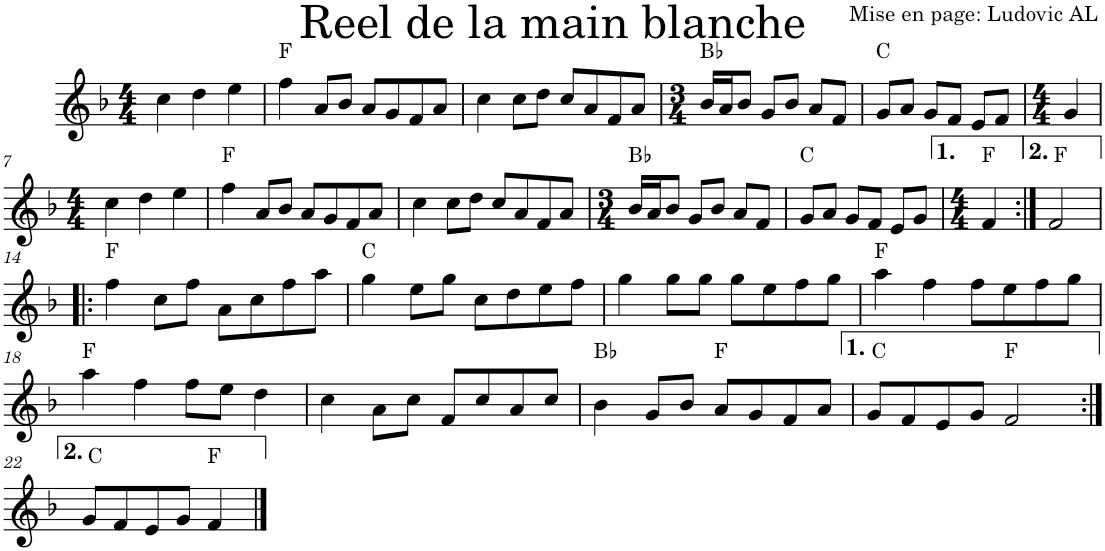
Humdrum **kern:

**kern	**harte
*part1	*part1
*staff1	*
*I"Violon	*
*I'Vln.	*
*clefG2	*
*k[b-]	*
*M4/4	*
=1	=1
4cc\	.
4dd\	.
4ee\	.
=2	=2
4ff\	F:maj
8a/L	.
8b-/J	.
8a/L	.
8g/	.
8f/	.
8a/J	.
=3	=3
4cc\	.
8cc\L	.
8dd\J	.
8cc/L	.
8a/	.
8f/	.
8a/J	.
=4	=4
*M3/4	*
16b-/LL	Bb:maj
16a/J	.
8b-/J	.
8g/L	.
8b-/J	.
8a/L	.
8f/J	.
=5	=5
8g/L	C:maj
8a/J	.
8g/L	.
8f/J	.
8e/L	.
8f/J	.
=6	=6
*M4/4	*
4g/	.
!!LO:LB:g=z
=7	=7
*M4/4	*
4cc\	.
4dd\	.
4ee\	.
=8	=8
4ff\	F:maj
8a/L	.
8b-/J	.
8a/L	.
8g/	.
8f/	.
8a/J	.
=9	=9
4cc\	.
8cc\L	.
8dd\J	.
8cc/L	.
8a/	.
8f/	.
8a/J	.
=10	=10
*M3/4	*
16b-/LL	Bb:maj
16a/J	.
8b-/J	.
8g/L	.
8b-/J	.
8a/L	.
8f/J	.
=11	=11
8g/L	C:maj
8a/J	.
8g/L	.
8f/J	.
8e/L	.
8g/J	.
=12	=12
*M4/4	*
4f/	F:maj
=13:|!	=13:|!
2f/	F:maj
!!LO:LB:g=z
=14!|:	=14!|:
4ff\	F:maj
8cc\L	.
8ff\J	.
8a\L	.
8cc\	.
8ff\	.
8aa\J	.
=15	=15
4gg\	C:maj
8ee\L	.
8gg\J	.
8cc\L	.
8dd\	.
8ee\	.
8ff\J	.
=16	=16
4gg\	.
8gg\L	.
8gg\J	.
8gg\L	.
8ee\	.
8ff\	.
8gg\J	.
=17	=17
4aa\	F:maj
4ff\	.
8ff\L	.
8ee\	.
8ff\	.
8gg\J	.
!!LO:LB:g=z
=18	=18
4aa\	F:maj
4ff\	.
8ff\L	.
8ee\J	.
4dd\	.
=19	=19
4cc\	.
8a\L	.
8cc\J	.
8f/L	.
8cc/	.
8a/	.
8cc/J	.
=20	=20
4b-\	Bb:maj
8g/L	.
8b-/J	.
8a/L	F:maj
8g/	.
8f/	.
8a/J	.
=21	=21
8g/L	C:maj
8f/	.
8e/	.
8g/J	.
2f/	F:maj
!!LO:LB:g=z
=22:|!	=22:|!
8g/L	C:maj
8f/	.
8e/	.
8g/J	.
4f/	F:maj
==	==
*-	*-
